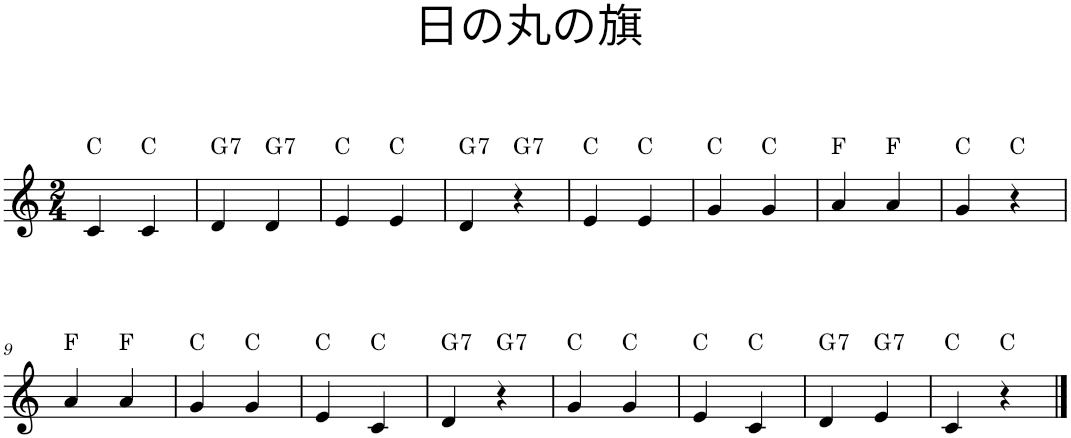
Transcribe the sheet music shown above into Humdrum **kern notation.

**kern	**harte
*part1	*part1
*staff1	*
*I"Piano	*
*I'Pno.	*
*clefG2	*
*k[]	*
*M2/4	*
=1	=1
4c/	C:maj
4c/	C:maj
=2	=2
!	!LO:H:kt=7
4d/	G:7
!	!LO:H:kt=7
4d/	G:7
=3	=3
4e/	C:maj
4e/	C:maj
=4	=4
!	!LO:H:kt=7
4d/	G:7
!	!LO:H:kt=7
4r	G:7
=5	=5
4e/	C:maj
4e/	C:maj
=6	=6
4g/	C:maj
4g/	C:maj
=7	=7
4a/	F:maj
4a/	F:maj
=8	=8
4g/	C:maj
4r	C:maj
!!LO:LB:g=z
=9	=9
4a/	F:maj
4a/	F:maj
=10	=10
4g/	C:maj
4g/	C:maj
=11	=11
4e/	C:maj
4c/	C:maj
=12	=12
!	!LO:H:kt=7
4d/	G:7
!	!LO:H:kt=7
4r	G:7
=13	=13
4g/	C:maj
4g/	C:maj
=14	=14
4e/	C:maj
4c/	C:maj
=15	=15
!	!LO:H:kt=7
4d/	G:7
!	!LO:H:kt=7
4e/	G:7
=16	=16
4c/	C:maj
4r	C:maj
==	==
*-	*-
